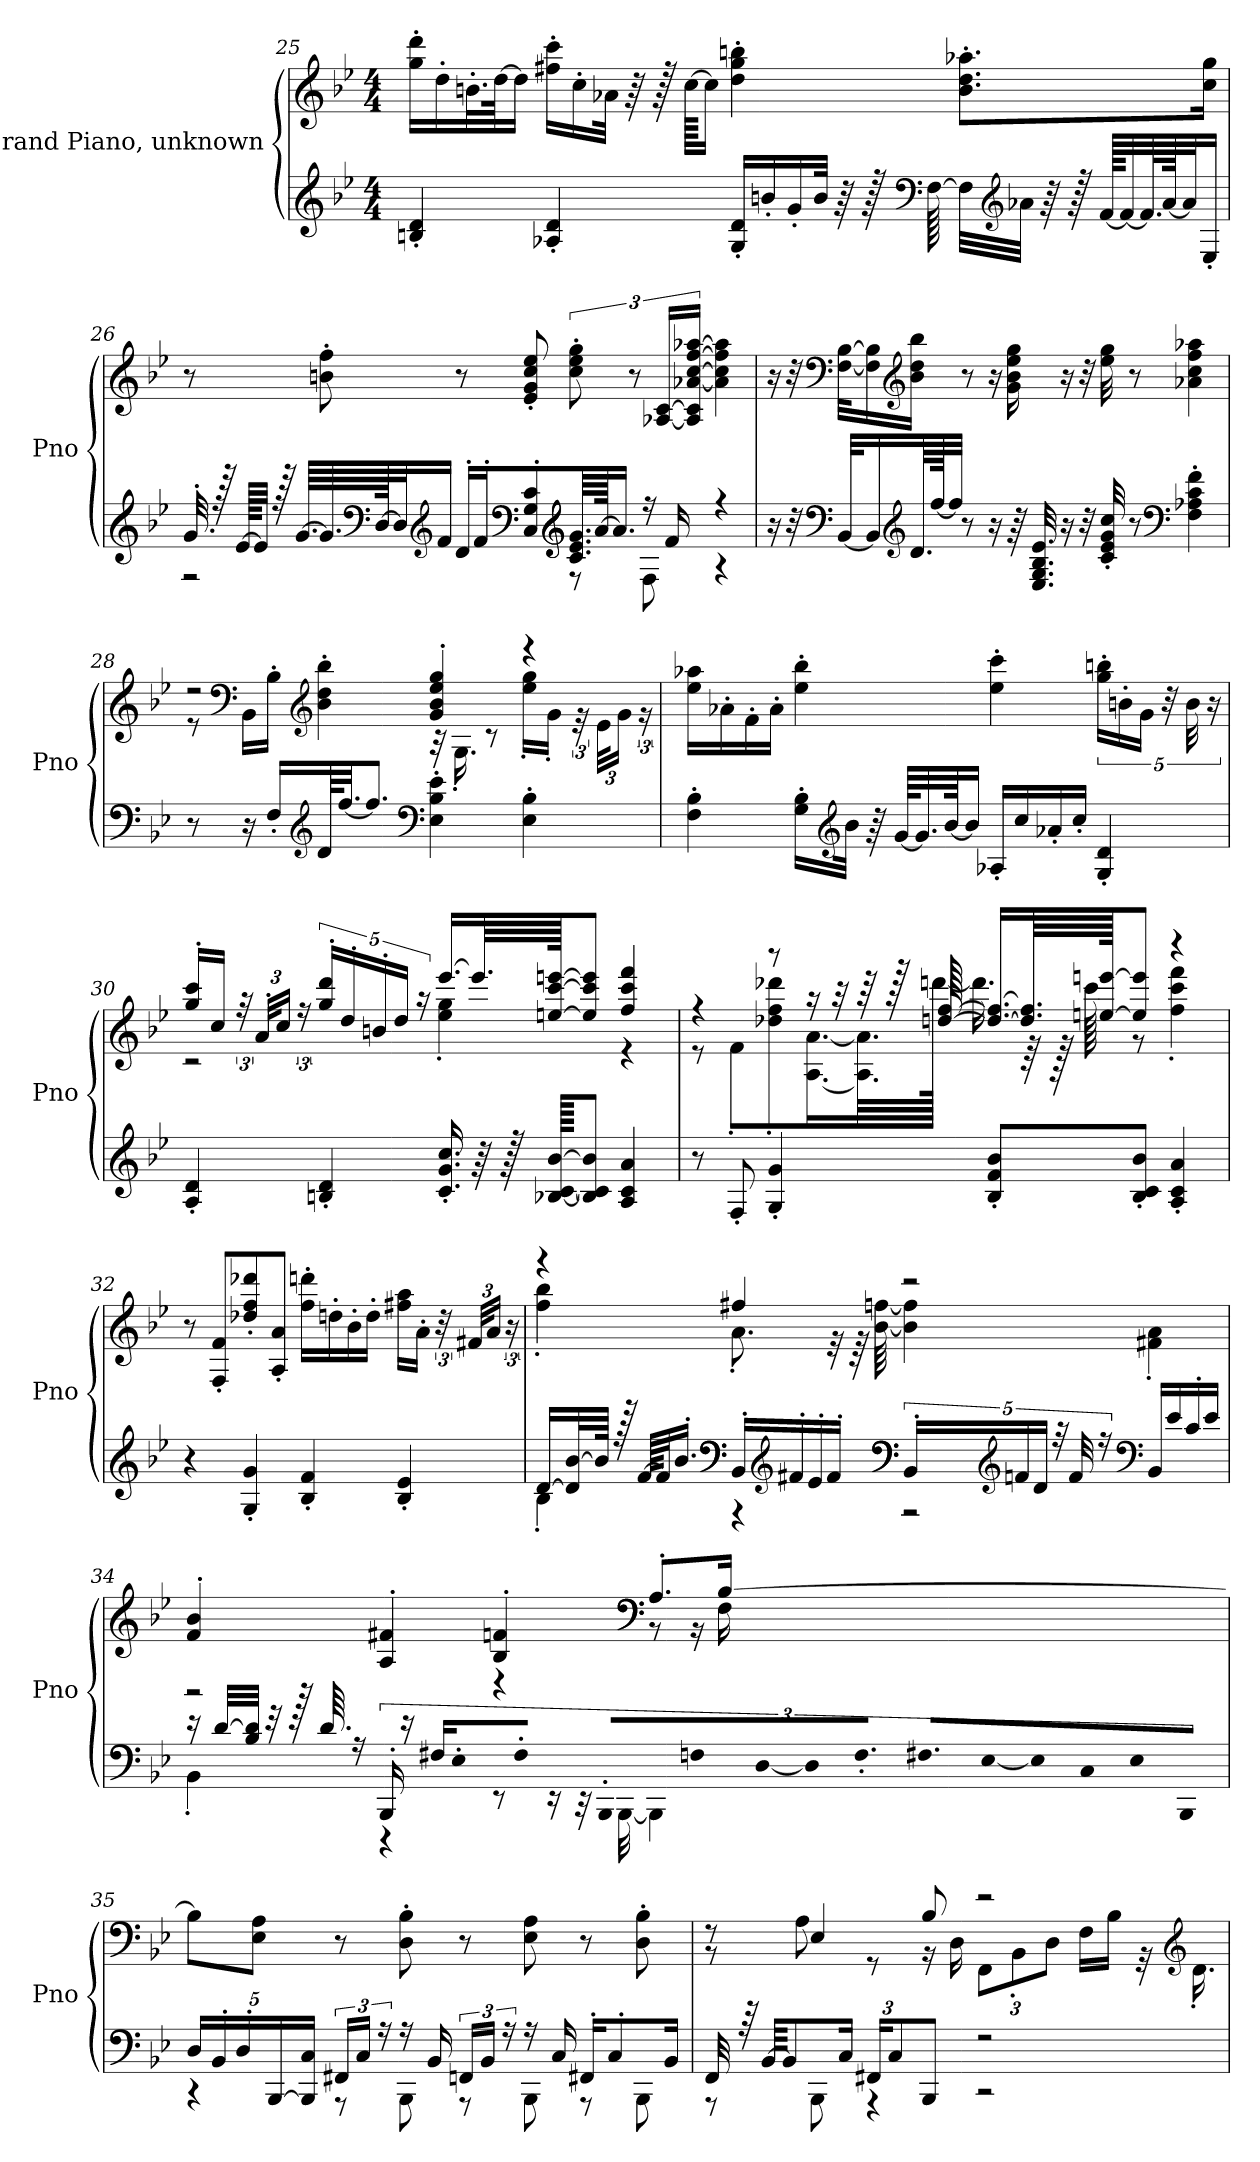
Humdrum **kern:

**kern	**kern
*part1	*part1
*staff2	*staff1
*I"Grand Piano, unknown	*
*I'Pno	*
!!LO:LB:g=z
*clefG2	*clefG2
*k[b-e-]	*k[b-e-]
*M4/4	*M4/4
=25	=25
4Bn/' 4d/'	16gg\' 16ddd\'LL
.	16dd'\
.	32.bn'\L
.	[64dd\JK
.	16dd\JJ]
4A-X/' 4d/'	16ff#X\' 16ccc\'LL
.	16cc'\
.	32a-X\JJk
.	64r
.	128r
.	[128cc\KKKLL
.	16cc\JJ]
16G/' 16d/'LL	4dd\' 4gg\' 4bbn\'
16bn'/	.
16g'/	.
32b/JJk	.
64r	.
128r	.
*clefF4	*
[128F\	.
32F\LLL]	8.b\' 8.dd\' 8.aa-X\'L
*clefG2	*
32a-X\JJJ	.
64r	.
128r	.
[128f/KKLLL	.
32f/_	.
64.f/L]	.
[128a-/JK	.
32a-/J]	.
16E-'/JJ	16cc\ 16gg\Jk
!!LO:PB:g=z
=26	=26
*^	*
32.g'/	2r	8r
128r	.	.
[128e-/KKLLL	.	.
32e-/JJJ]	.	.
128r	.	.
[64.g/LLLL	.	.
64.g/]	.	8bn\' 8ff\'
*clefF4	*	*
[128D/JK	.	.
32D/J]	.	.
*clefG2	*	*
16f/JJ	.	.
16d'/LL	.	8r
16f'/J	.	.
*clefF4	*	*
8C/' 8G/' 8c/'	.	8e-/' 8g/' 8cc/' 8ee-/'
*clefG2	*	*
64.c/ 64.e-/ 64.g/LLL	8r	12cc\' 12ee-\' 12gg\'
[128a/JJK	.	.
16.a/JJ]	.	.
.	.	12r
16r	8F\	.
.	.	[24A-X/ [24c/LL
16f/	.	.
.	.	24A-/] 24c/] [24a-X/ [24cc/ [24ff/ [24aa-X/JJ
4r	4r	4a-\] 4cc\] 4ff\] 4aa-\]
*v	*v	*
!!LO:LB:g=z
=27	=27
16r	16r
32r	32r
*clefF4	*clefF4
[32BB-/KLL	[32F\ [32B-\KLL
16BB-/]	16F\] 16B-\]
*clefG2	*clefG2
64.d/LL	16b-\ 16dd\ 16bb-\JJ
[128ff/JK	.
32ff/JJJ]	.
8r	8r
16r	16r
64r	16g\ 16b-\ 16ee-\ 16gg\
32.E-/ 32.G/ 32.B-/ 32.e-/	.
16r	16r
32r	32r
32c/' 32e-/' 32g/' 32cc/'	32ee-\ 32gg\
8r	8r
*clefF4	*
4F\' 4A-X\' 4c\' 4f\'	4a-X\ 4cc\ 4ff\ 4aa-X\
=28	=28
*	*^
8r	2r	8r
*	*clefF4	*
16r	.	16BB-\LL
16F'/LL	.	16B-'\JJ
*clefG2	*clefG2	*
64d/KL	.	4b-\' 4dd\' 4bb-\'
[32.ff/JJ	.	.
8.ff/J]	.	.
*clefF4	*	*
4E-\' 4B-\' 4e-\'	4g/' 4b-/' 4ee-/' 4gg/'	32r
.	.	16.G'\
.	.	8r
4E-\' 4B-\'	4r	16ee-\' 16gg\'LL
.	.	16g'\JJ
.	.	48r
.	.	48e-\KLL
.	.	24g\JJ
.	.	24r
*	*v	*v
!!LO:LB:g=z
=29	=29
4F\' 4B-\'	16ee-\ 16aa-X\LL
.	16a-X'\
.	16f'\
.	16a-'\JJ
16G\' 16B-\'LL	4ee-\' 4bb-\'
*clefG2	*
32b-\JJk	.
64r	.
[64g/KLLL	.
32.g/]	.
[64b-/JK	.
16b-/JJ]	.
16A-X'/LL	4ee-\' 4ccc\'
16cc/	.
16a-X'/	.
16cc'/JJ	.
4G/' 4d/'	20gg\' 20bbn\'LL
.	20bn'\
.	20g\JJ
.	40r
.	40b\
.	20r
!!LO:LB:g=z
=30	=30
*	*^
4A/' 4d/'	16gg/' 16ccc/'LL	2r
.	16cc/JJ	.
.	48r	.
.	48a'/KLL	.
.	24cc/JJ	.
.	24r	.
4Bn/' 4d/'	20gg/' 20ddd/'LL	.
.	20dd'/	.
.	20bn'/	.
.	20dd/JJ	.
.	20r	.
16.c/' 16.g/' 16.cc/'	[16.eee-/LL	4ee-\' 4gg\'
64r	64.eee-/LL]	.
128r	.	.
[128B-X/ [128c/ [128b-/KKKKL	[128een/ [128ccc/ [128eeen/JJJK	.
8B-/] 8c/] 8b-/]J	8ee/] 8ccc/] 8eee/]J	.
4A/ 4c/ 4a/	4ff/ 4ccc/ 4fff/	4r
!!LO:LB:g=z	!!
=31	=31	=31
8r	4r	8r
8F'/	.	8f'\L
4G/' 4g/'	8r	8dd-X\' 8ff\' 8ddd-X\'
.	16r	[16.A\ [16.a\L
.	32r	.
.	64r	64.A\] 64.a\]LL
.	128r	.
.	[128ddn/ [128ff/	[128dddn\JJJJk
8B-/' 8f/' 8b-/'L	16.dd/_ 16.ff/_LL	16.ddd\]
.	64.dd/] 64.ff/]LL	64r
.	.	128r
.	[128een/ [128eeen/JJJK	128ccc\
8B-/' 8c/' 8b-/'J	8ee/] 8eee/]J	8r
4A/' 4c/' 4a/'	4r	4ff\' 4ccc\' 4fff\'
*	*v	*v
=32	=32
4r	8r
.	8F/' 8f/'L
4G/' 4g/'	8dd-X/' 8ff/' 8ddd-X/'
.	8A/' 8a/'J
4B-/' 4f/'	16ff\' 16dddn\'LL
.	16ddn'\
.	16b-'\
.	16dd'\JJ
4B-/' 4e-/'	16ff#X\ 16aa\LL
.	16a'\JJ
.	48r
.	48f#X/KLL
.	24a/JJ
.	24r
!!LO:PB:g=z
=33	=33
*^	*^
[16d/LL	4B-'\	4r	4ff\' 4bb-\'
32d/] [32b-/L	.	.	.
64b-/JJJk]	.	.	.
128r	.	.	.
[128f/KKLLL	.	.	.
32f/J]	.	.	.
16.b-'/JJ	.	.	.
*clefF4	*	*	*
16BB-'/LL	4r	4ff#X/	8.a'\
*clefG2	*	*	*
16f#X'/	.	.	.
16e-'/	.	.	.
16f#'/JJ	.	.	32r
.	.	.	64r
.	.	.	[64b-\ [64ffn\
*clefF4	*	*	*
20BB-'/LL	2r	2r	4b-\] 4ff\]
*clefG2	*	*	*
20fn/	.	.	.
20d/JJ	.	.	.
40r	.	.	.
40f/	.	.	.
20r	.	.	.
*clefF4	*	*	*
16BB-/LL	.	.	4f#X\' 4a\'
16e-/	.	.	.
16c'/	.	.	.
16e-/JJ	.	.	.
!!LO:LB:g=z	!!
=34	=34	=34	=34
16r	4BB-'\	4f/' 4b-/'	2r
[32d/LLL	.	.	.
32B-/ 32d/]JJJ	.	.	.
32r	.	.	.
128r	.	.	.
64.d/	.	.	.
16r	.	.	.
24BBB-'/	4r	4A/' 4f#X/'	.
24r	.	.	.
24F#X/LL	.	.	.
16E-'/	.	.	.
16F#'/JJ	.	.	.
16BBB-'/LL	8r	4B-/' 4fn/'	4r
32Fn/L	.	.	.
[32D/	.	.	.
32D/J]	16r	.	.
16.F'/JJ	.	.	.
.	32r	.	.
.	[32BBB-\	.	.
*	*	*clefF4	*
32.F#X/LLL	4BBB-\]	8.A'/L	8r
[64E-/K	.	.	.
32E-/]	.	.	.
32C/J	.	.	.
16E-/	.	.	16r
16BBB-/JJ	.	[16B-/Jk	16F\
*	*	*v	*v
!!LO:LB:g=z
=35	=35	=35
*Xbrackettup	*	*
20D/LL	4r	8B-\L]
20BB-'/	.	.
20D'/	.	.
.	.	8E-\ 8A\J
[20BBB-/	.	.
20BBB-/] 20C/JJ	.	.
*brackettup	*	*
24FF#X/LL	8r	8r
24C/JJ	.	.
24r	.	.
16r	8BBB-\	8D\' 8B-\'
16BB-/	.	.
24FFn/LL	8r	8r
24BB-/JJ	.	.
24r	.	.
16r	8BBB-\	8E-\ 8A\
16C/	.	.
16FF#X'/KL	8r	8r
8C'/	.	.
.	8BBB-\	8D\' 8B-\'
16BB-/Jk	.	.
=36	=36	=36
*	*	*^
32FF/	8r	8r	8r
64r	.	.	.
[64BB-/KKKL	.	.	.
8BB-/]	.	.	.
.	8BBB-\	4E-/	8A\
16C/Jk	.	.	.
*Xbrackettup	*	*	*
24FF#X/KL	4r	.	8r
12C/	.	.	.
8BBB-/J	.	8B-/	16r
.	.	.	16D\
*	*	*	*Xbrackettup
2r	2r	2r	12FF\L
.	.	.	12BB-'\
.	.	.	12D\J
.	.	.	16F\LL
.	.	.	16B-\JJ
.	.	.	32r
*	*	*clefG2	*
.	.	.	16.d'\
*v	*v	*	*
*	*v	*v
=	=
*-	*-
